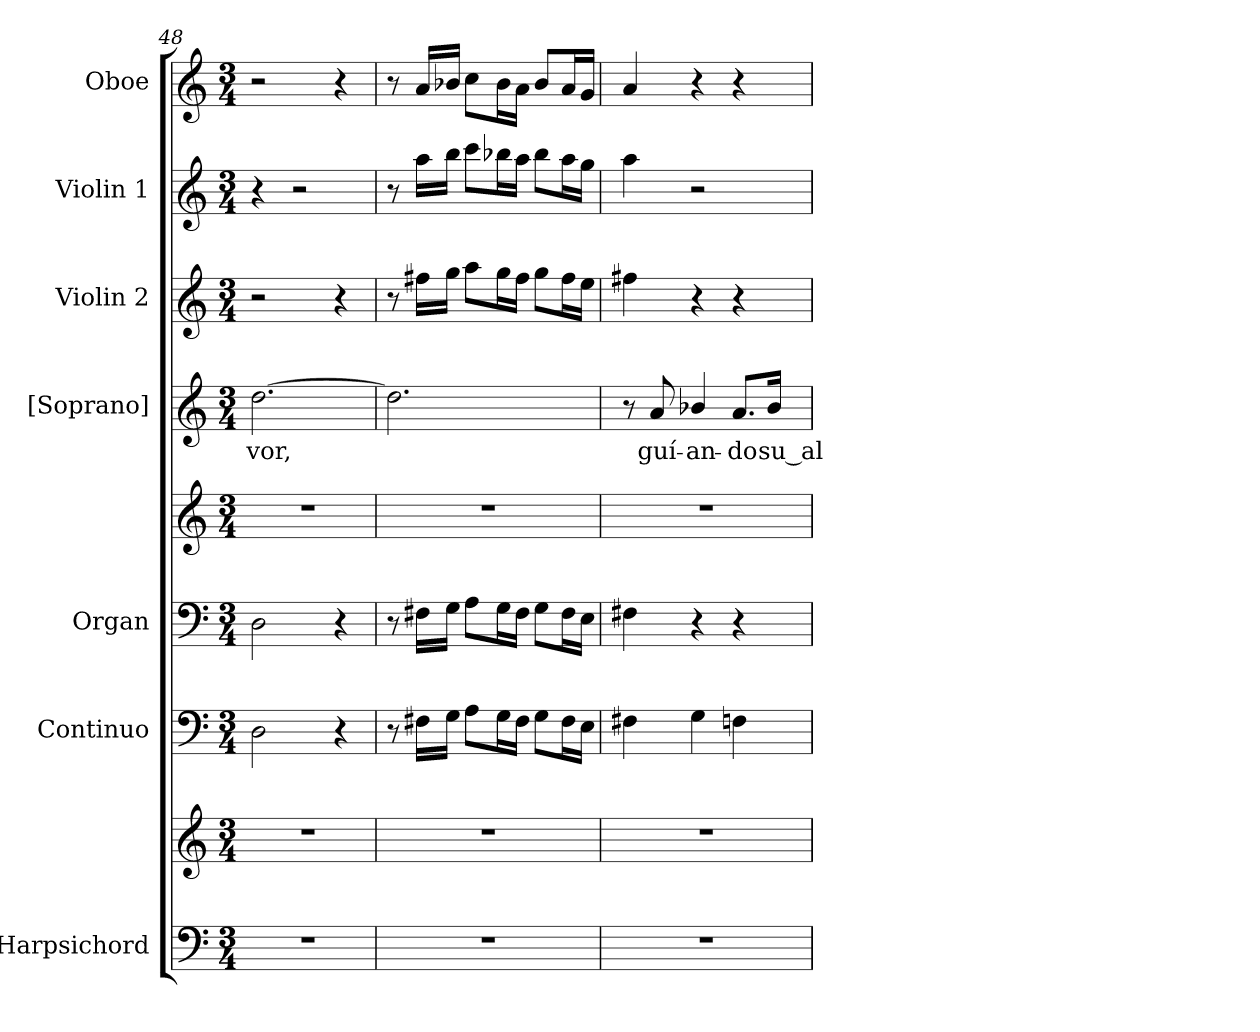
**kern	**kern	**kern	**kern	**kern	**kern	**text	**kern	**kern	**kern
*part7	*part7	*part6	*part5	*part5	*part4	*part4	*part3	*part2	*part1
*staff9	*staff8	*staff7	*staff6	*staff5	*staff4	*staff4	*staff3	*staff2	*staff1
*I"Harpsichord	*	*I"Continuo	*I"Organ	*	*I"[Soprano]	*	*I"Violin 2	*I"Violin 1	*I"Oboe
*	*	*I'Cont.	*I'Org.	*	*I'S.	*	*I'Vln. 2	*I'Vln. 1	*I'Ob.
*clefF4	*clefG2	*clefF4	*clefF4	*clefG2	*clefG2	*	*clefG2	*clefG2	*clefG2
*k[]	*k[]	*k[]	*k[]	*k[]	*k[]	*	*k[]	*k[]	*k[]
*C:	*C:	*C:	*C:	*C:	*C:	*	*C:	*C:	*C:
*M3/4	*M3/4	*M3/4	*M3/4	*M3/4	*M3/4	*	*M3/4	*M3/4	*M3/4
=48	=48	=48	=48	=48	=48	=48	=48	=48	=48
!LO:N:vis=1	!LO:N:vis=1	!	!	!LO:N:vis=1	!	!	!	!	!
!	!	!	!	!	!	!LO:LY:b:color=#000000	!	!	!
2.r	2.r	2Di\	2Di\	2.r	[2.ddi\	-vor,	2r	4r	2r
.	.	.	.	.	.	.	.	2r	.
.	.	4r	4r	.	.	.	4r	.	4r
=49	=49	=49	=49	=49	=49	=49	=49	=49	=49
!LO:N:vis=1	!LO:N:vis=1	!	!	!LO:N:vis=1	!	!	!	!	!
2.r	2.r	8r	8r	2.r	2.ddi\]	.	8r	8r	8r
.	.	16F#Xi\LL	16F#Xi\LL	.	.	.	16ff#Xi\LL	16aai\LL	16ai/LL
.	.	16Gi\JJ	16Gi\JJ	.	.	.	16ggi\JJ	16bbi\JJ	16b-Xi/JJ
.	.	8Ai\L	8Ai\L	.	.	.	8aai\L	8ccci\L	8cci\L
.	.	16Gi\L	16Gi\L	.	.	.	16ggi\L	16bb-Xi\L	16b-i\L
.	.	16F#i\JJ	16F#i\JJ	.	.	.	16ff#i\JJ	16aai\JJ	16ai\JJ
.	.	8Gi\L	8Gi\L	.	.	.	8ggi\L	8bb-i\L	8b-i/L
.	.	16F#i\L	16F#i\L	.	.	.	16ff#i\L	16aai\L	16ai/L
.	.	16Ei\JJ	16Ei\JJ	.	.	.	16eei\JJ	16ggi\JJ	16gi/JJ
!!LO:LB:g=z
=50	=50	=50	=50	=50	=50	=50	=50	=50	=50
!LO:N:vis=1	!LO:N:vis=1	!	!	!LO:N:vis=1	!	!	!	!	!
2.r	2.r	4F#Xi\	4F#Xi\	2.r	8r	.	4ff#Xi\	4aai\	4ai/
!	!	!	!	!	!	!LO:LY:b:color=#000000	!	!	!
.	.	.	.	.	8ai/	guí-	.	.	.
!	!	!	!	!	!	!LO:LY:b:color=#000000	!	!	!
.	.	4Gi\	4r	.	4b-Xi/	-an-	4r	2r	4r
!	!	!	!	!	!	!LO:LY:b:color=#000000	!	!	!
.	.	4Fni\	4r	.	8.ai/L	-do	4r	.	4r
!	!	!	!	!	!	!LO:LY:b:color=#000000	!	!	!
.	.	.	.	.	16b-i/Jk	su_al-	.	.	.
=	=	=	=	=	=	=	=	=	=
*-	*-	*-	*-	*-	*-	*-	*-	*-	*-
